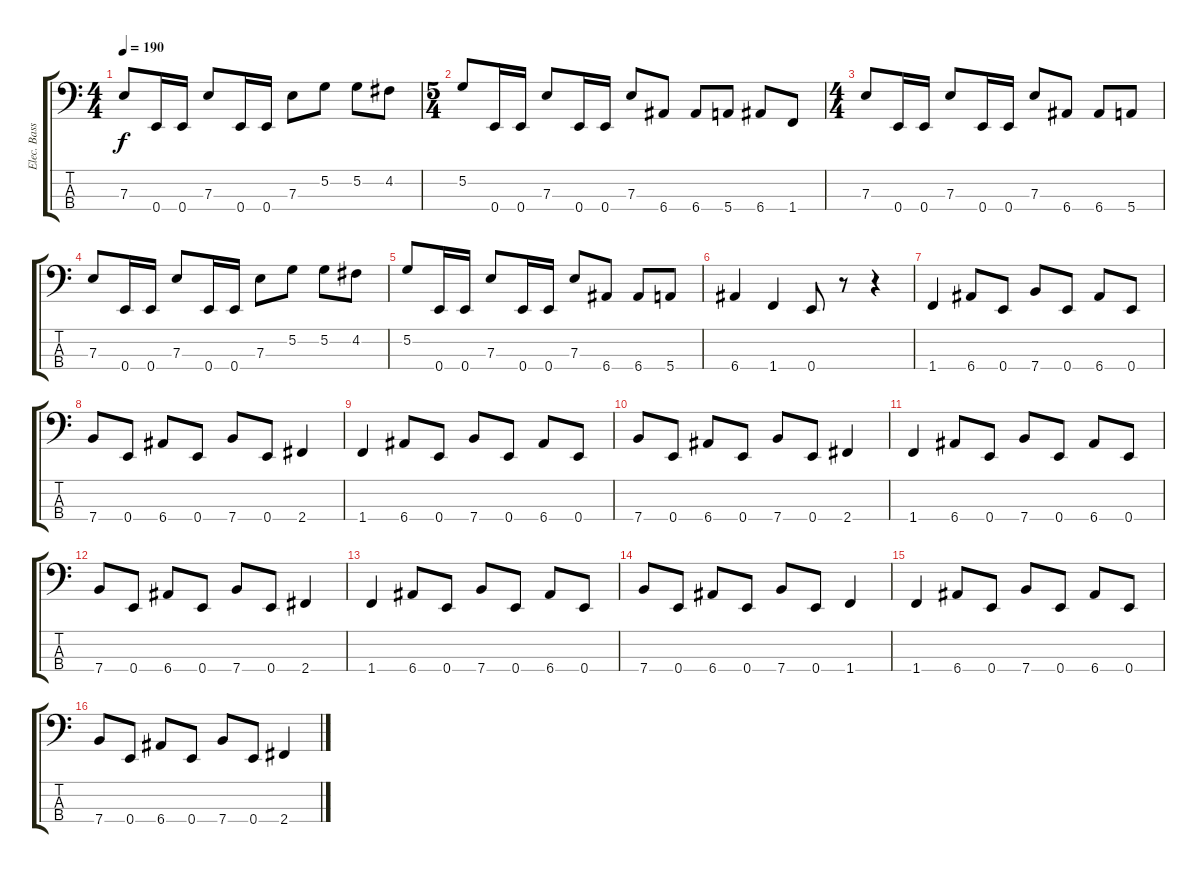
\track ("Elec. Bass" "Elec. Bass") {instrument electricbasspick}
\staff {score tabs}
\tuning (G2 D2 A1 E1) {hide}
\ts (4 4)
\tempo 190
\clef f4
\ks c
7.3.8{dy f} 0.4.16 0.4.16 7.3.8 0.4.16 0.4.16 7.3.8 5.2.8 5.2.8 4.2.8 |
\ts (5 4)
5.2.8 0.4.16 0.4.16 7.3.8 0.4.16 0.4.16 7.3.8 6.4.8 6.4.8 5.4.8 6.4.8 1.4.8 |
\ts (4 4)
7.3.8 0.4.16 0.4.16 7.3.8 0.4.16 0.4.16 7.3.8 6.4.8 6.4.8 5.4.8 |
7.3.8 0.4.16 0.4.16 7.3.8 0.4.16 0.4.16 7.3.8 5.2.8 5.2.8 4.2.8 |
5.2.8 0.4.16 0.4.16 7.3.8 0.4.16 0.4.16 7.3.8 6.4.8 6.4.8 5.4.8 |
6.4.4 1.4.4 0.4.8 r.8 r.4 |
1.4.4 6.4.8 0.4.8 7.4.8 0.4.8 6.4.8 0.4.8 |
7.4.8 0.4.8 6.4.8 0.4.8 7.4.8 0.4.8 2.4.4 |
1.4.4 6.4.8 0.4.8 7.4.8 0.4.8 6.4.8 0.4.8 |
7.4.8 0.4.8 6.4.8 0.4.8 7.4.8 0.4.8 2.4.4 |
1.4.4 6.4.8 0.4.8 7.4.8 0.4.8 6.4.8 0.4.8 |
7.4.8 0.4.8 6.4.8 0.4.8 7.4.8 0.4.8 2.4.4 |
1.4.4 6.4.8 0.4.8 7.4.8 0.4.8 6.4.8 0.4.8 |
7.4.8 0.4.8 6.4.8 0.4.8 7.4.8 0.4.8 1.4.4 |
1.4.4 6.4.8 0.4.8 7.4.8 0.4.8 6.4.8 0.4.8 |
7.4.8 0.4.8 6.4.8 0.4.8 7.4.8 0.4.8 2.4.4
